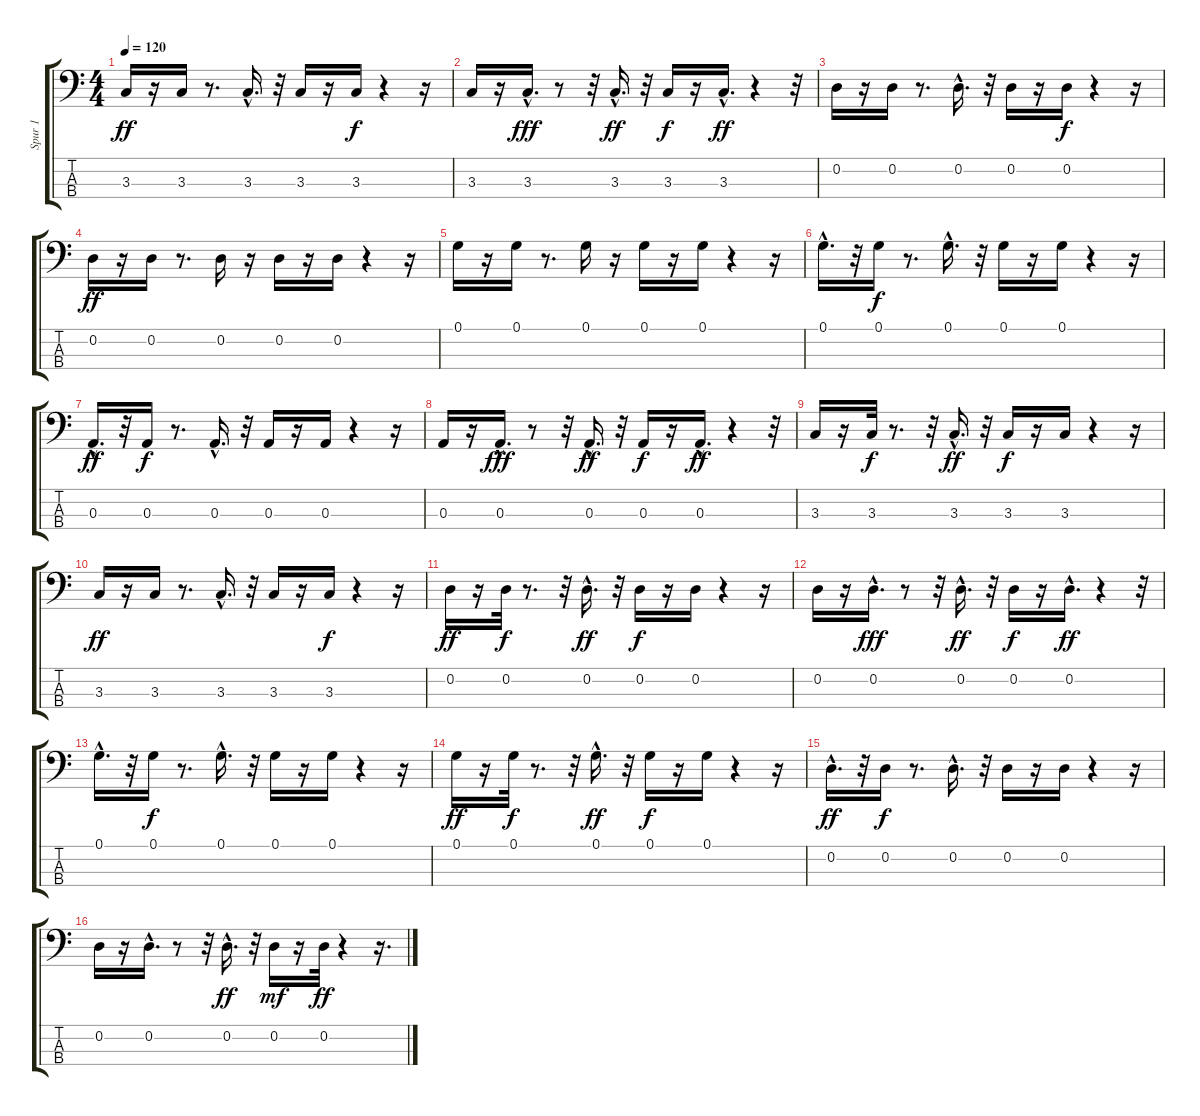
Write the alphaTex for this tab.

\track ("Spur 1" "Spur 1") {instrument acousticbass}
\staff {score tabs}
\tuning (G2 D2 A1 E1) {hide}
\ts (4 4)
\tempo 120
\clef f4
\ks c
3.3.16{dy ff} r.16 3.3.16 r.8{d} 3.3{hac}.16{d} r.32 3.3.16 r.16 3.3.16{dy f} r.4 r.16 |
3.3.16 r.16 3.3{hac}.16{d dy fff} r.8 r.32 3.3{hac}.16{d dy ff} r.32 3.3.16{dy f} r.16 3.3{hac}.16{d dy ff} r.4 r.32 |
0.2.16 r.16 0.2.16 r.8{d} 0.2{hac}.16{d} r.32 0.2.16 r.16 0.2.16{dy f} r.4 r.16 |
0.2.16{dy ff} r.16 0.2.16 r.8{d} 0.2.16 r.16 0.2.16 r.16 0.2.16 r.4 r.16 |
0.1.16 r.16 0.1.16 r.8{d} 0.1.16 r.16 0.1.16 r.16 0.1.16 r.4 r.16 |
0.1{hac}.16{d} r.32 0.1.16{dy f} r.8{d} 0.1{hac}.16{d} r.32 0.1.16 r.16 0.1.16 r.4 r.16 |
0.3{hac}.16{d dy ff} r.32 0.3.16{dy f} r.8{d} 0.3{hac}.16{d} r.32 0.3.16 r.16 0.3.16 r.4 r.16 |
0.3.16 r.16 0.3{hac}.16{d dy fff} r.8 r.32 0.3{hac}.16{d dy ff} r.32 0.3.16{dy f} r.16 0.3{hac}.16{d dy ff} r.4 r.32 |
3.3.16 r.16 3.3.32{dy f} r.8{d} r.32 3.3{hac}.16{d dy ff} r.32 3.3.16{dy f} r.16 3.3.16 r.4 r.16 |
3.3.16{dy ff} r.16 3.3.16 r.8{d} 3.3{hac}.16{d} r.32 3.3.16 r.16 3.3.16{dy f} r.4 r.16 |
0.2.16{dy ff} r.16 0.2.32{dy f} r.8{d} r.32 0.2{hac}.16{d dy ff} r.32 0.2.16{dy f} r.16 0.2.16 r.4 r.16 |
0.2.16 r.16 0.2{hac}.16{d dy fff} r.8 r.32 0.2{hac}.16{d dy ff} r.32 0.2.16{dy f} r.16 0.2{hac}.16{d dy ff} r.4 r.32 |
0.1{hac}.16{d} r.32 0.1.16{dy f} r.8{d} 0.1{hac}.16{d} r.32 0.1.16 r.16 0.1.16 r.4 r.16 |
0.1.16{dy ff} r.16 0.1.32{dy f} r.8{d} r.32 0.1{hac}.16{d dy ff} r.32 0.1.16{dy f} r.16 0.1.16 r.4 r.16 |
0.2{hac}.16{d dy ff} r.32 0.2.16{dy f} r.8{d} 0.2{hac}.16{d} r.32 0.2.16 r.16 0.2.16 r.4 r.16 |
0.2.16 r.16 0.2{hac}.16{d} r.8 r.32 0.2{hac}.16{d dy ff} r.32 0.2.16{dy mf} r.16 0.2.32{dy ff} r.4 r.16{d}
